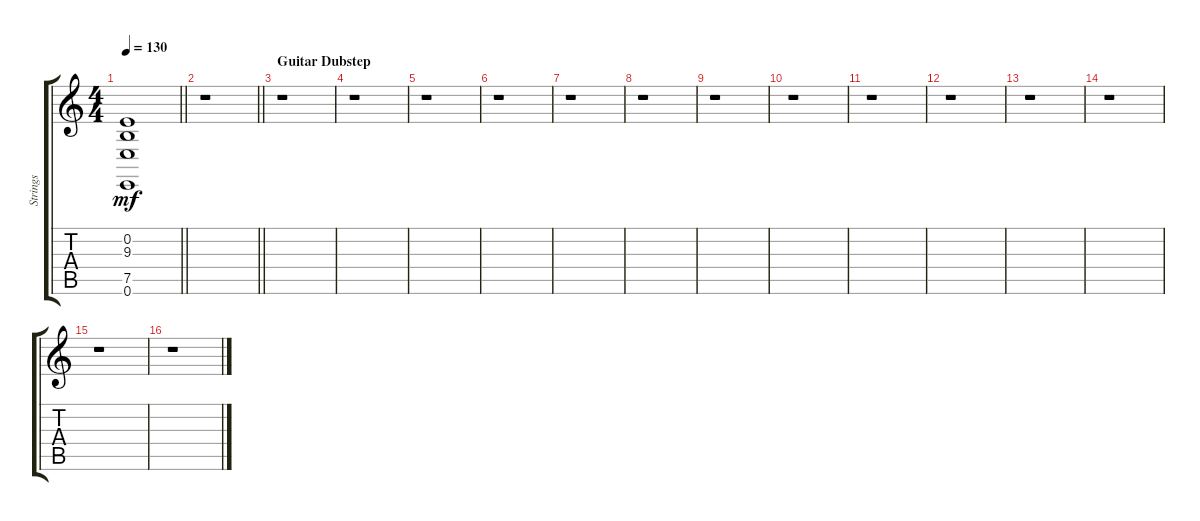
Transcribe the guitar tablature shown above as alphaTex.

\track ("Strings" "Strings") {instrument stringensemble1}
\staff {score tabs}
\tuning (E4 B3 G3 D3 A2 E2) {hide}
\ts (4 4)
\tempo 130
\clef g2
\barLineRight lightlight
\ks c
(0.2 9.3 7.5 0.6).1{dy mf} |
\barLineRight lightlight
r.1 |
\section ("" "Guitar Dubstep")
r.1 |
r.1 |
r.1 |
r.1 |
r.1 |
r.1 |
r.1 |
r.1 |
r.1 |
r.1 |
r.1 |
r.1 |
r.1 |
r.1
